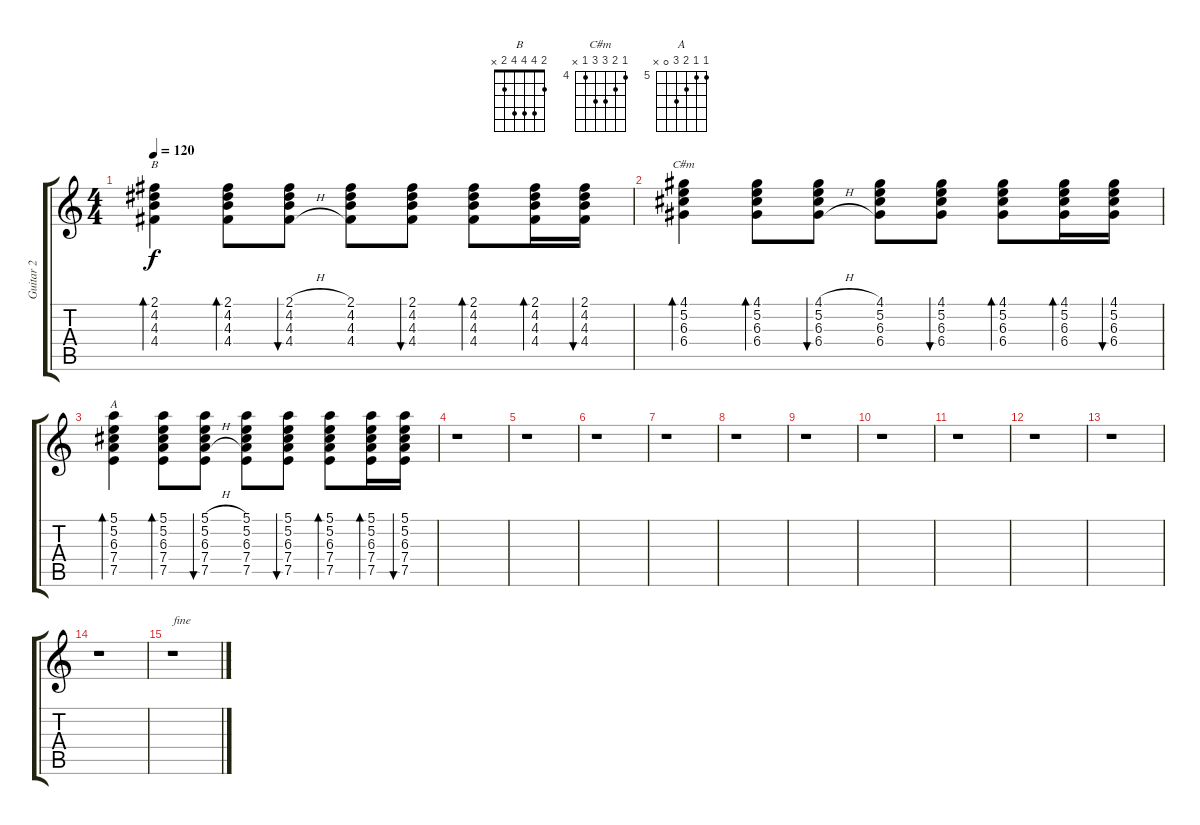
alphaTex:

\track ("Guitar 2" "Guitar 2") {instrument acousticguitarsteel}
\staff {score tabs}
\tuning (E4 B3 G3 D3 A2 E2) {hide}
\chord ("B" 2 4 4 4 2 x)
\chord ("C#m" 4 5 6 6 4 x) {firstfret 4}
\chord ("A" 5 5 6 7 0 x) {firstfret 5}
\ts (4 4)
\tempo 120
\clef g2
\ks c
(2.1 4.2 4.3 4.4).4{bd 60 ch "B" dy f} (2.1 4.2 4.3 4.4).8{bd 60} (2.1{h} 4.2{h} 4.3{h} 4.4{h}).8{bu 60} (2.1 4.2 4.3 4.4).8 (2.1 4.2 4.3 4.4).8{bu 60} (2.1 4.2 4.3 4.4).8{bd 60} (2.1 4.2 4.3 4.4).16{bd 60} (2.1 4.2 4.3 4.4).16{bu 60} |
(4.1 5.2 6.3 6.4).4{bd 60 ch "C#m"} (4.1 5.2 6.3 6.4).8{bd 60} (4.1{h} 5.2{h} 6.3{h} 6.4{h}).8{bu 60} (4.1 5.2 6.3 6.4).8 (4.1 5.2 6.3 6.4).8{bu 60} (4.1 5.2 6.3 6.4).8{bd 60} (4.1 5.2 6.3 6.4).16{bd 60} (4.1 5.2 6.3 6.4).16{bu 60} |
(5.1 5.2 6.3 7.4 7.5).4{bd 60 ch "A"} (5.1 5.2 6.3 7.4 7.5).8{bd 60} (5.1{h} 5.2{h} 6.3{h} 7.4{h} 7.5).8{bu 60} (5.1 5.2 6.3 7.4 7.5).8 (5.1 5.2 6.3 7.4 7.5).8{bu 60} (5.1 5.2 6.3 7.4 7.5).8{bd 60} (5.1 5.2 6.3 7.4 7.5).16{bd 60} (5.1 5.2 6.3 7.4 7.5).16{bu 60} |
r.1 |
r.1 |
r.1 |
r.1 |
r.1 |
r.1 |
r.1 |
r.1 |
r.1 |
r.1 |
r.1 |
r.1{txt "fine"}
